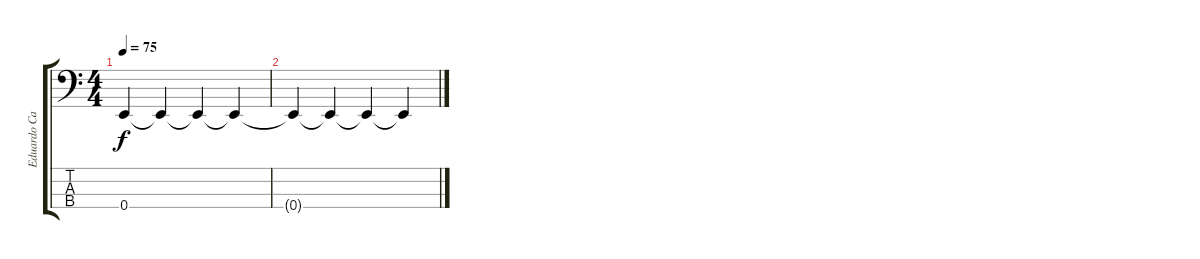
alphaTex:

\track ("Eduardo Caces (bajo)" "Eduardo Ca") {instrument fretlessbass}
\staff {score tabs}
\tuning (G2 D2 A1 E1) {hide}
\ts (4 4)
\tempo 75
\clef f4
\ks c
0.4{t}.4{dy f} 0.4{t}.4 0.4{t}.4 0.4{t}.4 |
0.4{t}.4 0.4{t}.4 0.4{t}.4 0.4{t}.4
